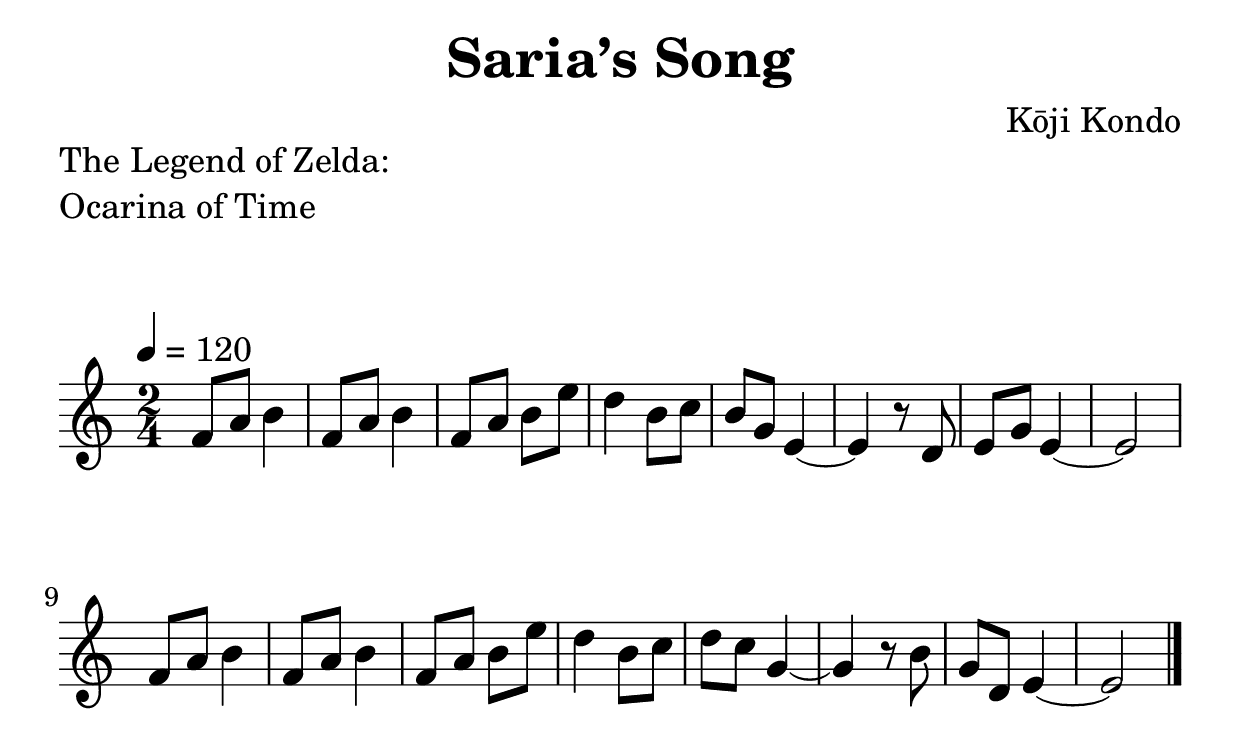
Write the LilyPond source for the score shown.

\version "2.20.0"

\include "header.ily"

\version "2.20.0"

title = "Saria’s Song"

song = \relative c'' {
  \tempo 4 = 120
  \time 2/4

  f8 a b4 | % 1
  f8 a b4 | % 2
  f8 a b e | % 3
  d4 b8 c | % 4
  b g e4~ | % 5
  e r8 d | % 6
  e g e4~ | % 7
  e2 | % 8
  \break
  f8 a b4 | % 9
  f8 a b4 | % 10
  f8 a b e | % 11
  d4 b8 c | % 12
  d c g4~ | % 13
  g r8 b | % 14
  g d e4~ | % 15
  e2 \bar "|." % 16
}


\header {
  title = \title
  piece = \markup \left-column { "The Legend of Zelda:" "Ocarina of Time" }
}

\include "articulate.ly"

staff = \new Staff \with { midiInstrument = "ocarina" } {
  \clef "treble^8"
  \song
}

\score {
  \staff

  \layout {
    \context {
      \Score
      \omit ClefModifier
    }
  }
}

\score {
  \unfoldRepeats \articulate \staff

  \midi {}
}

